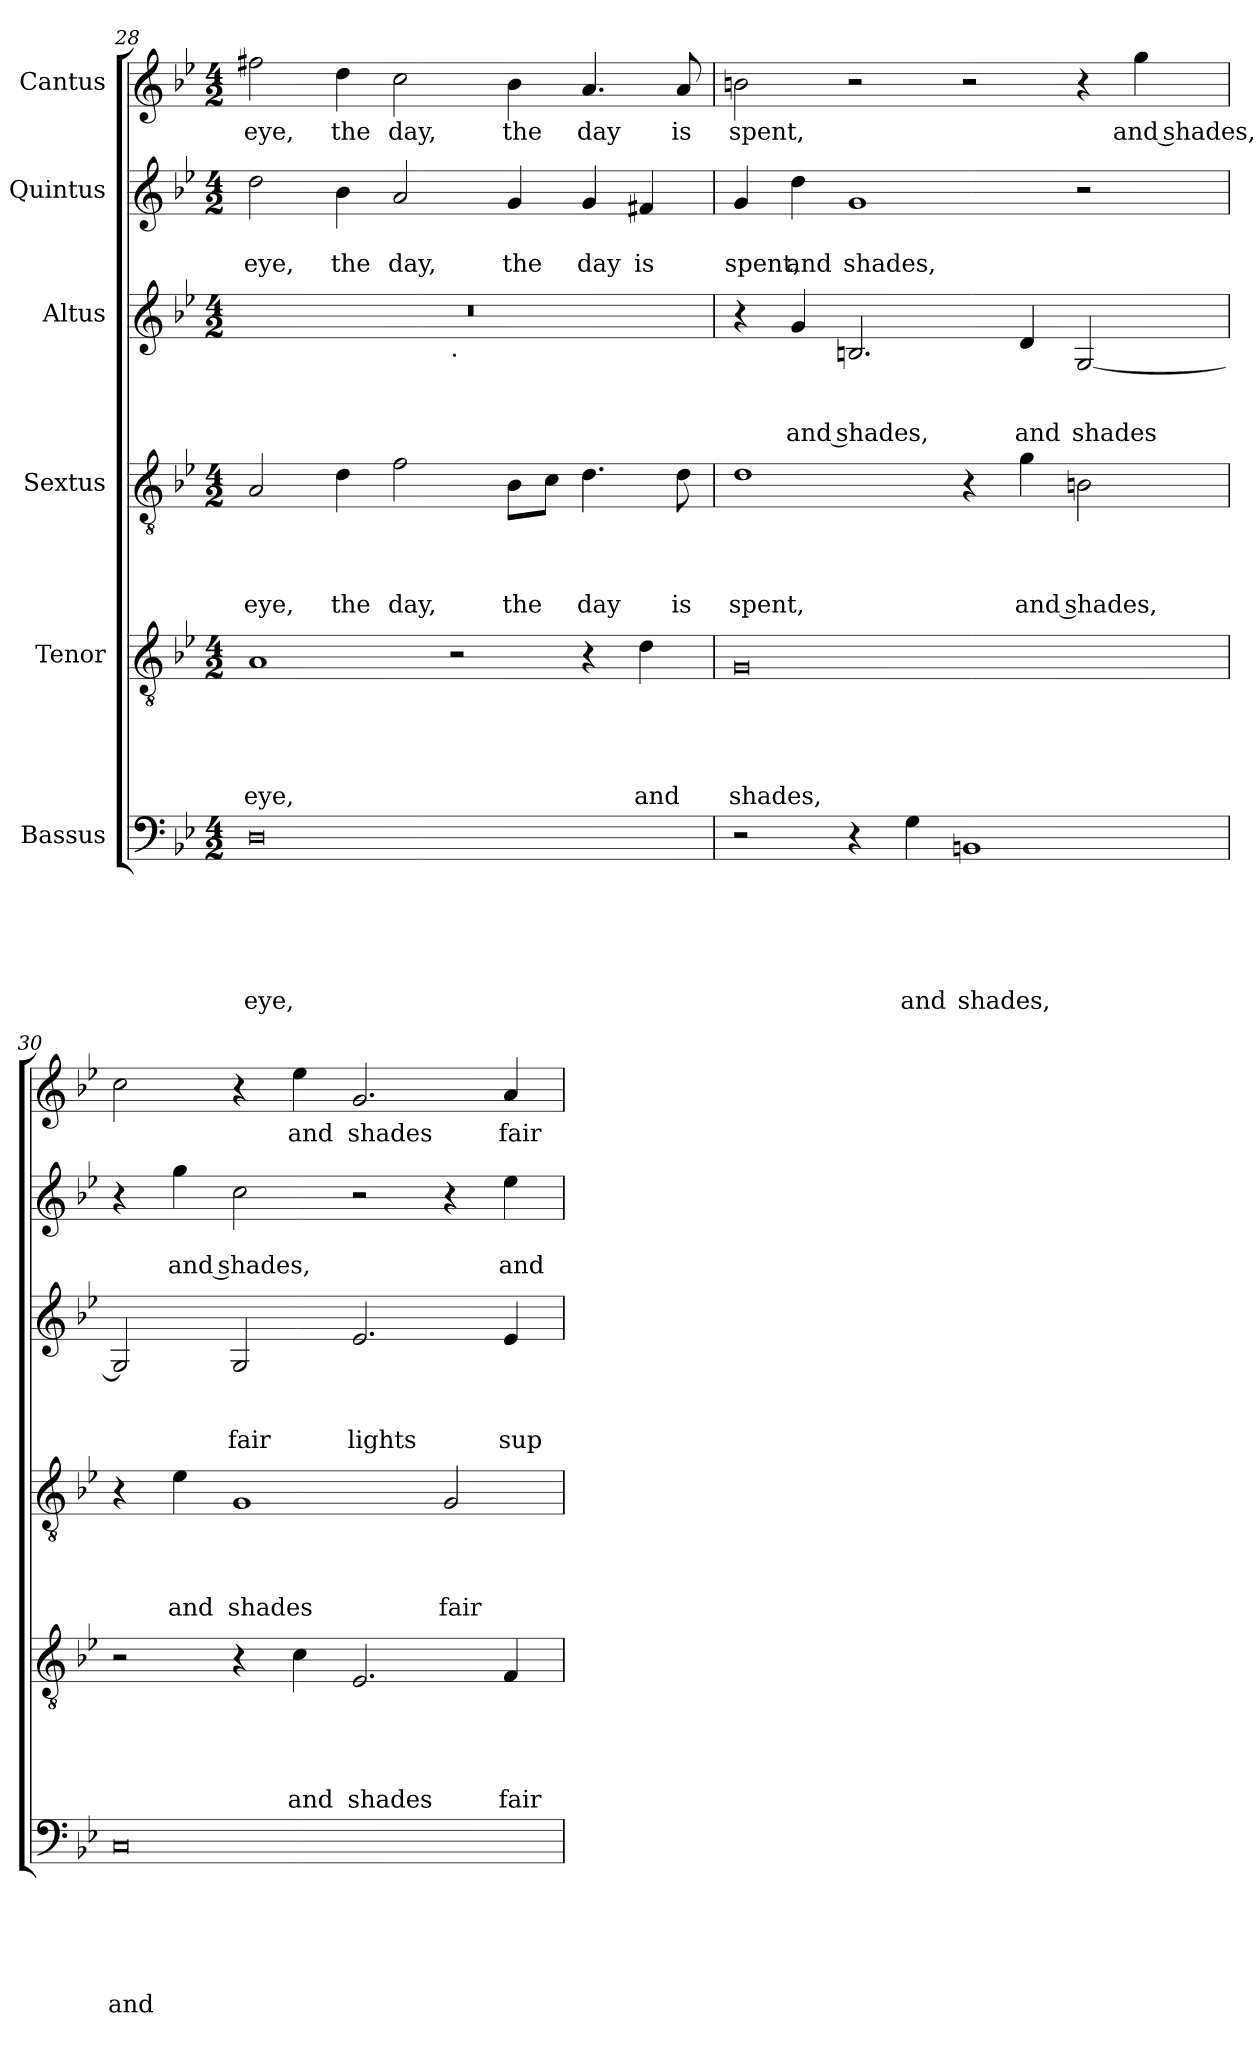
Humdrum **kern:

**kern	**text	**text	**text	**text	**text	**text	**kern	**text	**text	**text	**text	**text	**kern	**text	**text	**text	**text	**kern	**text	**text	**text	**kern	**text	**text	**kern	**text
*part6	*part6	*part6	*part6	*part6	*part6	*part6	*part5	*part5	*part5	*part5	*part5	*part5	*part4	*part4	*part4	*part4	*part4	*part3	*part3	*part3	*part3	*part2	*part2	*part2	*part1	*part1
*staff6	*staff6	*staff6	*staff6	*staff6	*staff6	*staff6	*staff5	*staff5	*staff5	*staff5	*staff5	*staff5	*staff4	*staff4	*staff4	*staff4	*staff4	*staff3	*staff3	*staff3	*staff3	*staff2	*staff2	*staff2	*staff1	*staff1
*I"Bassus	*	*	*	*	*	*	*I"Tenor	*	*	*	*	*	*I"Sextus	*	*	*	*	*I"Altus	*	*	*	*I"Quintus	*	*	*I"Cantus	*
!!LO:PB:g=z
*clefF4	*	*	*	*	*	*	*clefGv2	*	*	*	*	*	*clefGv2	*	*	*	*	*clefG2	*	*	*	*clefG2	*	*	*clefG2	*
*	*	*	*	*	*	*	*	*	*	*	*	*	*ITrd-2c-3	*	*	*	*	*	*	*	*	*	*	*	*	*
*k[b-e-]	*	*	*	*	*	*	*k[b-e-]	*	*	*	*	*	*k[b-e-a-d-g-]	*	*	*	*	*k[b-e-]	*	*	*	*k[b-e-]	*	*	*k[b-e-]	*
*B-:	*	*	*	*	*	*	*B-:	*	*	*	*	*	*D-:	*	*	*	*	*B-:	*	*	*	*B-:	*	*	*B-:	*
*M4/2	*	*	*	*	*	*	*M4/2	*	*	*	*	*	*M4/2	*	*	*	*	*M4/2	*	*	*	*M4/2	*	*	*M4/2	*
=28	=28	=28	=28	=28	=28	=28	=28	=28	=28	=28	=28	=28	=28	=28	=28	=28	=28	=28	=28	=28	=28	=28	=28	=28	=28	=28
!	!	!	!	!	!	!LO:LY:b	!	!	!	!	!	!LO:LY:b	!	!	!	!	!LO:LY:b	!	!	!	!	!	!	!LO:LY:b	!	!LO:LY:b
*	*	*	*	*	*	*	*	*	*	*	*	*	*	*	*	*	*	*^	*	*	*	*	*	*	*	*
0D	.	.	.	.	.	eye,	1A	.	.	.	.	eye,	2c/	.	.	.	eye,	0r	1ryy	.	.	.	2dd\	.	eye,	2ff#X\	eye,
!	!	!	!	!	!	!	!	!	!	!	!	!	!	!	!	!	!LO:LY:b	!	!	!	!	!	!	!	!LO:LY:b	!	!LO:LY:b
.	.	.	.	.	.	.	.	.	.	.	.	.	4f\	.	.	.	the	.	.	.	.	.	4b-\	.	the	4dd\	the
!	!	!	!	!	!	!	!	!	!	!	!	!	!	!	!	!	!LO:LY:b	!	!	!	!	!	!	!	!LO:LY:b	!	!LO:LY:b
.	.	.	.	.	.	.	.	.	.	.	.	.	2a-\	.	.	.	day,	.	.	.	.	.	2a/	.	day,	2cc\	day,
!	!	!	!	!	!	!	!	!	!	!	!	!	!	!	!	!	!	!	!LO:TX:b:t=.	!	!	!	!	!	!	!	!
.	.	.	.	.	.	.	2r	.	.	.	.	.	.	.	.	.	.	.	1ryy	.	.	.	.	.	.	.	.
!	!	!	!	!	!	!	!	!	!	!	!	!	!	!	!	!	!LO:LY:b	!	!	!	!	!	!	!	!LO:LY:b	!	!LO:LY:b
.	.	.	.	.	.	.	.	.	.	.	.	.	8d-\L	.	.	.	the	.	.	.	.	.	4g/	.	the	4b-\	the
.	.	.	.	.	.	.	.	.	.	.	.	.	8e-\J	.	.	.	.	.	.	.	.	.	.	.	.	.	.
!	!	!	!	!	!	!	!	!	!	!	!	!	!	!	!	!	!LO:LY:b	!	!	!	!	!	!	!	!LO:LY:b	!	!LO:LY:b
.	.	.	.	.	.	.	4r	.	.	.	.	.	4.f\	.	.	.	day	.	.	.	.	.	4g/	.	day	4.a/	day
!	!	!	!	!	!	!	!	!	!	!	!	!LO:LY:b	!	!	!	!	!	!	!	!	!	!	!	!	!LO:LY:b	!	!
.	.	.	.	.	.	.	4d\	.	.	.	.	and	.	.	.	.	.	.	.	.	.	.	4f#X/	.	is	.	.
!	!	!	!	!	!	!	!	!	!	!	!	!	!	!	!	!	!LO:LY:b	!	!	!	!	!	!	!	!	!	!LO:LY:b
.	.	.	.	.	.	.	.	.	.	.	.	.	8f\	.	.	.	is	.	.	.	.	.	.	.	.	8a/	is
=29	=29	=29	=29	=29	=29	=29	=29	=29	=29	=29	=29	=29	=29	=29	=29	=29	=29	=29	=29	=29	=29	=29	=29	=29	=29	=29	=29
!	!	!	!	!	!	!	!	!	!	!	!	!LO:LY:b	!	!	!	!	!LO:LY:b	!	!	!	!	!	!	!	!LO:LY:b	!	!LO:LY:b
*	*	*	*	*	*	*	*	*	*	*	*	*	*	*	*	*	*	*v	*v	*	*	*	*	*	*	*	*
2r	.	.	.	.	.	.	0G	.	.	.	.	shades,	1f	.	.	.	spent,	4r	.	.	.	4g/	.	spent,	2bn\	spent,
!	!	!	!	!	!	!	!	!	!	!	!	!	!	!	!	!	!	!	!	!	!LO:LY:b	!	!	!LO:LY:b	!	!
.	.	.	.	.	.	.	.	.	.	.	.	.	.	.	.	.	.	4g/	.	.	and shades,	4dd\	.	and	.	.
!	!	!	!	!	!	!	!	!	!	!	!	!	!	!	!	!	!	!	!	!	!	!	!	!LO:LY:b	!	!
4r	.	.	.	.	.	.	.	.	.	.	.	.	.	.	.	.	.	2.Bn/	.	.	.	1g	.	shades,	2r	.
!	!	!	!	!	!	!LO:LY:b	!	!	!	!	!	!	!	!	!	!	!	!	!	!	!	!	!	!	!	!
4G\	.	.	.	.	.	and	.	.	.	.	.	.	.	.	.	.	.	.	.	.	.	.	.	.	.	.
!	!	!	!	!	!	!LO:LY:b	!	!	!	!	!	!	!	!	!	!	!	!	!	!	!	!	!	!	!	!
1BBn	.	.	.	.	.	shades,	.	.	.	.	.	.	4r	.	.	.	.	.	.	.	.	.	.	.	2r	.
!	!	!	!	!	!	!	!	!	!	!	!	!	!	!	!	!	!LO:LY:b	!	!	!	!LO:LY:b	!	!	!	!	!
.	.	.	.	.	.	.	.	.	.	.	.	.	4b-\	.	.	.	and shades,	4d/	.	.	and	.	.	.	.	.
!	!	!	!	!	!	!	!	!	!	!	!	!	!	!	!	!	!	!	!	!	!LO:LY:b	!	!	!	!	!
.	.	.	.	.	.	.	.	.	.	.	.	.	2dn\	.	.	.	.	[<2G/	.	.	shades	2r	.	.	4r	.
!	!	!	!	!	!	!	!	!	!	!	!	!	!	!	!	!	!	!	!	!	!	!	!	!	!	!LO:LY:b
.	.	.	.	.	.	.	.	.	.	.	.	.	.	.	.	.	.	.	.	.	.	.	.	.	4gg\	and shades,
=30	=30	=30	=30	=30	=30	=30	=30	=30	=30	=30	=30	=30	=30	=30	=30	=30	=30	=30	=30	=30	=30	=30	=30	=30	=30	=30
!	!	!	!	!	!	!LO:LY:b	!	!	!	!	!	!	!	!	!	!	!	!	!	!	!	!	!	!	!	!
0C	.	.	.	.	.	and	2r	.	.	.	.	.	4r	.	.	.	.	2G/]	.	.	.	4r	.	.	2cc\	.
!	!	!	!	!	!	!	!	!	!	!	!	!	!	!	!	!	!LO:LY:b	!	!	!	!	!	!	!LO:LY:b	!	!
.	.	.	.	.	.	.	.	.	.	.	.	.	4g-\	.	.	.	and	.	.	.	.	4gg\	.	and shades,	.	.
!	!	!	!	!	!	!	!	!	!	!	!	!	!	!	!	!	!LO:LY:b	!	!	!	!LO:LY:b	!	!	!	!	!
.	.	.	.	.	.	.	4r	.	.	.	.	.	1B-	.	.	.	shades	2G/	.	.	fair	2cc\	.	.	4r	.
!	!	!	!	!	!	!	!	!	!	!	!	!LO:LY:b	!	!	!	!	!	!	!	!	!	!	!	!	!	!LO:LY:b
.	.	.	.	.	.	.	4c\	.	.	.	.	and	.	.	.	.	.	.	.	.	.	.	.	.	4ee-\	and
!	!	!	!	!	!	!	!	!	!	!	!	!LO:LY:b	!	!	!	!	!	!	!	!	!LO:LY:b	!	!	!	!	!LO:LY:b
.	.	.	.	.	.	.	2.E-/	.	.	.	.	shades	.	.	.	.	.	2.e-/	.	.	lights	2r	.	.	2.g/	shades
!	!	!	!	!	!	!	!	!	!	!	!	!	!	!	!	!	!LO:LY:b	!	!	!	!	!	!	!	!	!
.	.	.	.	.	.	.	.	.	.	.	.	.	2B-/	.	.	.	fair	.	.	.	.	4r	.	.	.	.
!	!	!	!	!	!	!	!	!	!	!	!	!LO:LY:b	!	!	!	!	!	!	!	!	!LO:LY:b	!	!	!LO:LY:b	!	!LO:LY:b
.	.	.	.	.	.	.	4F/	.	.	.	.	fair	.	.	.	.	.	4e-/	.	.	sup-	4ee-\	.	and	4a/	fair
=	=	=	=	=	=	=	=	=	=	=	=	=	=	=	=	=	=	=	=	=	=	=	=	=	=	=
*-	*-	*-	*-	*-	*-	*-	*-	*-	*-	*-	*-	*-	*-	*-	*-	*-	*-	*-	*-	*-	*-	*-	*-	*-	*-	*-
